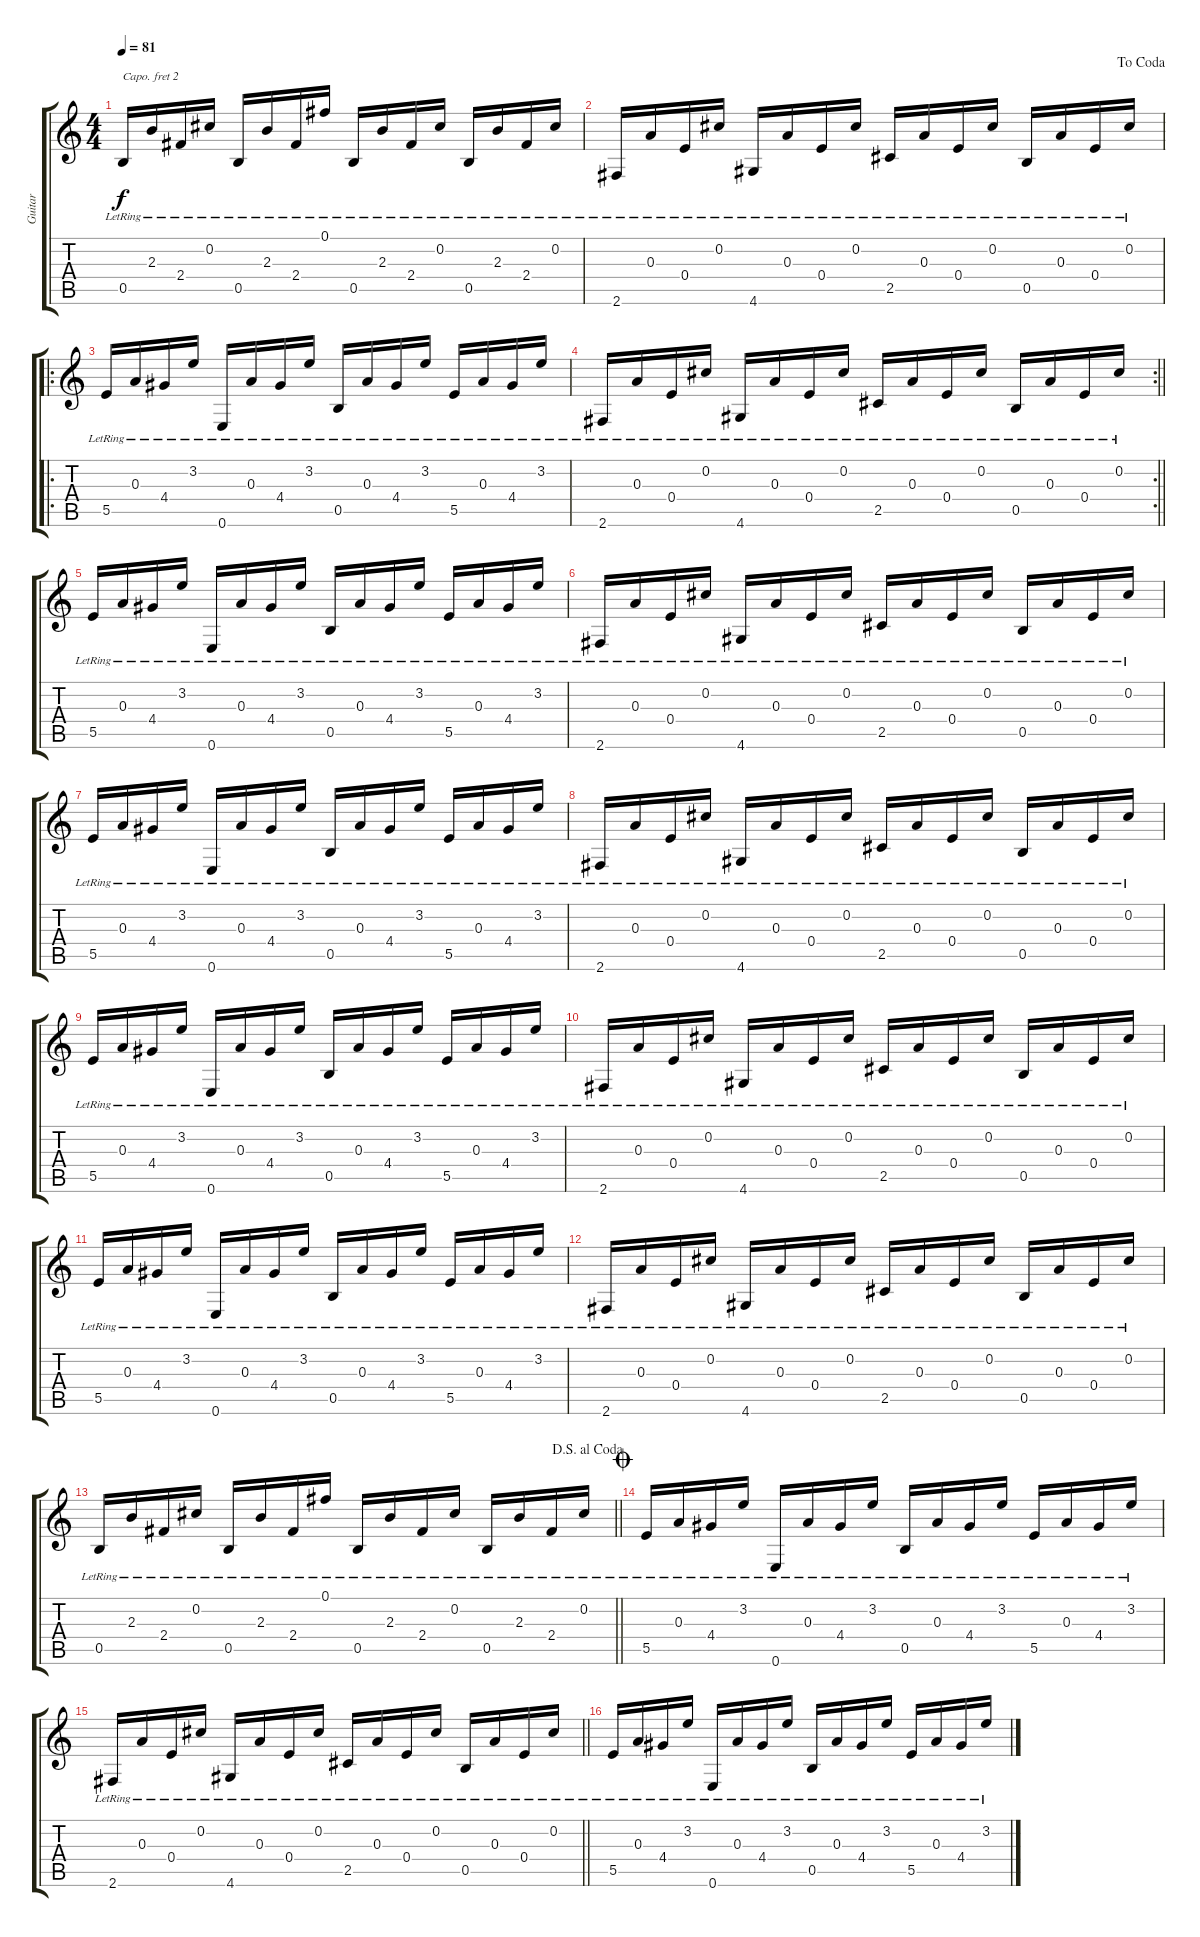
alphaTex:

\track ("Guitar" "Guitar") {instrument acousticguitarnylon}
\staff {score tabs}
\capo 2
\tuning (E4 B3 G3 D3 A2 D2) {hide}
\ts (4 4)
\tempo 81
\clef g2
\ks c
0.5{lr}.16{dy f} 2.3{lr}.16 2.4{lr}.16 0.2{lr}.16 0.5{lr}.16 2.3{lr}.16 2.4{lr}.16 0.1{lr}.16 0.5{lr}.16 2.3{lr}.16 2.4{lr}.16 0.2{lr}.16 0.5{lr}.16 2.3{lr}.16 2.4{lr}.16 0.2{lr}.16 |
\jump dacoda
2.6{lr}.16 0.3{lr}.16 0.4{lr}.16 0.2{lr}.16 4.6{lr}.16 0.3{lr}.16 0.4{lr}.16 0.2{lr}.16 2.5{lr}.16 0.3{lr}.16 0.4{lr}.16 0.2{lr}.16 0.5{lr}.16 0.3{lr}.16 0.4{lr}.16 0.2{lr}.16 |
\ro
5.5{lr}.16 0.3{lr}.16 4.4{lr}.16 3.2{lr}.16 0.6{lr}.16 0.3{lr}.16 4.4{lr}.16 3.2{lr}.16 0.5{lr}.16 0.3{lr}.16 4.4{lr}.16 3.2{lr}.16 5.5{lr}.16 0.3{lr}.16 4.4{lr}.16 3.2{lr}.16 |
\rc 2
\barLineRight lightlight
2.6{lr}.16 0.3{lr}.16 0.4{lr}.16 0.2{lr}.16 4.6{lr}.16 0.3{lr}.16 0.4{lr}.16 0.2{lr}.16 2.5{lr}.16 0.3{lr}.16 0.4{lr}.16 0.2{lr}.16 0.5{lr}.16 0.3{lr}.16 0.4{lr}.16 0.2{lr}.16 |
5.5{lr}.16 0.3{lr}.16 4.4{lr}.16 3.2{lr}.16 0.6{lr}.16 0.3{lr}.16 4.4{lr}.16 3.2{lr}.16 0.5{lr}.16 0.3{lr}.16 4.4{lr}.16 3.2{lr}.16 5.5{lr}.16 0.3{lr}.16 4.4{lr}.16 3.2{lr}.16 |
2.6{lr}.16 0.3{lr}.16 0.4{lr}.16 0.2{lr}.16 4.6{lr}.16 0.3{lr}.16 0.4{lr}.16 0.2{lr}.16 2.5{lr}.16 0.3{lr}.16 0.4{lr}.16 0.2{lr}.16 0.5{lr}.16 0.3{lr}.16 0.4{lr}.16 0.2{lr}.16 |
5.5{lr}.16 0.3{lr}.16 4.4{lr}.16 3.2{lr}.16 0.6{lr}.16 0.3{lr}.16 4.4{lr}.16 3.2{lr}.16 0.5{lr}.16 0.3{lr}.16 4.4{lr}.16 3.2{lr}.16 5.5{lr}.16 0.3{lr}.16 4.4{lr}.16 3.2{lr}.16 |
2.6{lr}.16 0.3{lr}.16 0.4{lr}.16 0.2{lr}.16 4.6{lr}.16 0.3{lr}.16 0.4{lr}.16 0.2{lr}.16 2.5{lr}.16 0.3{lr}.16 0.4{lr}.16 0.2{lr}.16 0.5{lr}.16 0.3{lr}.16 0.4{lr}.16 0.2{lr}.16 |
5.5{lr}.16 0.3{lr}.16 4.4{lr}.16 3.2{lr}.16 0.6{lr}.16 0.3{lr}.16 4.4{lr}.16 3.2{lr}.16 0.5{lr}.16 0.3{lr}.16 4.4{lr}.16 3.2{lr}.16 5.5{lr}.16 0.3{lr}.16 4.4{lr}.16 3.2{lr}.16 |
2.6{lr}.16 0.3{lr}.16 0.4{lr}.16 0.2{lr}.16 4.6{lr}.16 0.3{lr}.16 0.4{lr}.16 0.2{lr}.16 2.5{lr}.16 0.3{lr}.16 0.4{lr}.16 0.2{lr}.16 0.5{lr}.16 0.3{lr}.16 0.4{lr}.16 0.2{lr}.16 |
5.5{lr}.16 0.3{lr}.16 4.4{lr}.16 3.2{lr}.16 0.6{lr}.16 0.3{lr}.16 4.4{lr}.16 3.2{lr}.16 0.5{lr}.16 0.3{lr}.16 4.4{lr}.16 3.2{lr}.16 5.5{lr}.16 0.3{lr}.16 4.4{lr}.16 3.2{lr}.16 |
2.6{lr}.16 0.3{lr}.16 0.4{lr}.16 0.2{lr}.16 4.6{lr}.16 0.3{lr}.16 0.4{lr}.16 0.2{lr}.16 2.5{lr}.16 0.3{lr}.16 0.4{lr}.16 0.2{lr}.16 0.5{lr}.16 0.3{lr}.16 0.4{lr}.16 0.2{lr}.16 |
\jump dalsegnoalcoda
\barLineRight lightlight
0.5{lr}.16 2.3{lr}.16 2.4{lr}.16 0.2{lr}.16 0.5{lr}.16 2.3{lr}.16 2.4{lr}.16 0.1{lr}.16 0.5{lr}.16 2.3{lr}.16 2.4{lr}.16 0.2{lr}.16 0.5{lr}.16 2.3{lr}.16 2.4{lr}.16 0.2{lr}.16 |
\jump coda
5.5{lr}.16 0.3{lr}.16 4.4{lr}.16 3.2{lr}.16 0.6{lr}.16 0.3{lr}.16 4.4{lr}.16 3.2{lr}.16 0.5{lr}.16 0.3{lr}.16 4.4{lr}.16 3.2{lr}.16 5.5{lr}.16 0.3{lr}.16 4.4{lr}.16 3.2{lr}.16 |
\barLineRight lightlight
2.6{lr}.16 0.3{lr}.16 0.4{lr}.16 0.2{lr}.16 4.6{lr}.16 0.3{lr}.16 0.4{lr}.16 0.2{lr}.16 2.5{lr}.16 0.3{lr}.16 0.4{lr}.16 0.2{lr}.16 0.5{lr}.16 0.3{lr}.16 0.4{lr}.16 0.2{lr}.16 |
5.5{lr}.16 0.3{lr}.16 4.4{lr}.16 3.2{lr}.16 0.6{lr}.16 0.3{lr}.16 4.4{lr}.16 3.2{lr}.16 0.5{lr}.16 0.3{lr}.16 4.4{lr}.16 3.2{lr}.16 5.5{lr}.16 0.3{lr}.16 4.4{lr}.16 3.2{lr}.16
